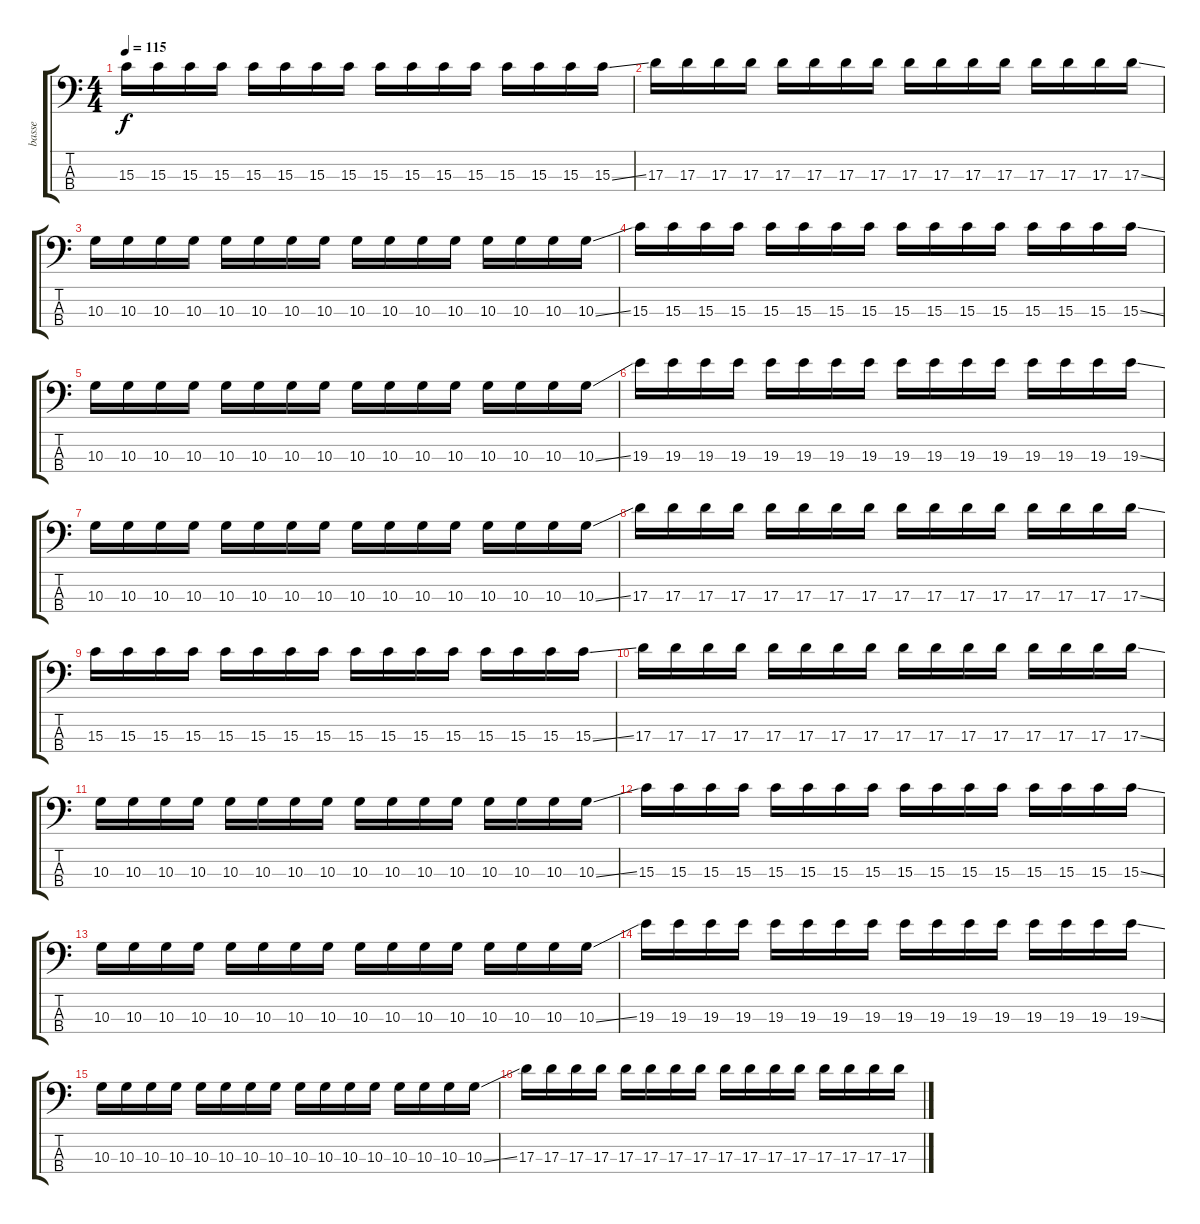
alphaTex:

\track ("basse" "basse") {instrument electricbassfinger}
\staff {score tabs}
\tuning (G2 D2 A1 E1) {hide}
\ts (4 4)
\tempo 115
\clef f4
\ks c
15.3.16{dy f} 15.3.16 15.3.16 15.3.16 15.3.16 15.3.16 15.3.16 15.3.16 15.3.16 15.3.16 15.3.16 15.3.16 15.3.16 15.3.16 15.3.16 15.3{ss}.16 |
17.3.16 17.3.16 17.3.16 17.3.16 17.3.16 17.3.16 17.3.16 17.3.16 17.3.16 17.3.16 17.3.16 17.3.16 17.3.16 17.3.16 17.3.16 17.3{ss}.16 |
10.3.16 10.3.16 10.3.16 10.3.16 10.3.16 10.3.16 10.3.16 10.3.16 10.3.16 10.3.16 10.3.16 10.3.16 10.3.16 10.3.16 10.3.16 10.3{ss}.16 |
15.3.16 15.3.16 15.3.16 15.3.16 15.3.16 15.3.16 15.3.16 15.3.16 15.3.16 15.3.16 15.3.16 15.3.16 15.3.16 15.3.16 15.3.16 15.3{ss}.16 |
10.3.16 10.3.16 10.3.16 10.3.16 10.3.16 10.3.16 10.3.16 10.3.16 10.3.16 10.3.16 10.3.16 10.3.16 10.3.16 10.3.16 10.3.16 10.3{ss}.16 |
19.3.16 19.3.16 19.3.16 19.3.16 19.3.16 19.3.16 19.3.16 19.3.16 19.3.16 19.3.16 19.3.16 19.3.16 19.3.16 19.3.16 19.3.16 19.3{ss}.16 |
10.3.16 10.3.16 10.3.16 10.3.16 10.3.16 10.3.16 10.3.16 10.3.16 10.3.16 10.3.16 10.3.16 10.3.16 10.3.16 10.3.16 10.3.16 10.3{ss}.16 |
17.3.16 17.3.16 17.3.16 17.3.16 17.3.16 17.3.16 17.3.16 17.3.16 17.3.16 17.3.16 17.3.16 17.3.16 17.3.16 17.3.16 17.3.16 17.3{ss}.16 |
15.3.16 15.3.16 15.3.16 15.3.16 15.3.16 15.3.16 15.3.16 15.3.16 15.3.16 15.3.16 15.3.16 15.3.16 15.3.16 15.3.16 15.3.16 15.3{ss}.16 |
17.3.16 17.3.16 17.3.16 17.3.16 17.3.16 17.3.16 17.3.16 17.3.16 17.3.16 17.3.16 17.3.16 17.3.16 17.3.16 17.3.16 17.3.16 17.3{ss}.16 |
10.3.16 10.3.16 10.3.16 10.3.16 10.3.16 10.3.16 10.3.16 10.3.16 10.3.16 10.3.16 10.3.16 10.3.16 10.3.16 10.3.16 10.3.16 10.3{ss}.16 |
15.3.16 15.3.16 15.3.16 15.3.16 15.3.16 15.3.16 15.3.16 15.3.16 15.3.16 15.3.16 15.3.16 15.3.16 15.3.16 15.3.16 15.3.16 15.3{ss}.16 |
10.3.16 10.3.16 10.3.16 10.3.16 10.3.16 10.3.16 10.3.16 10.3.16 10.3.16 10.3.16 10.3.16 10.3.16 10.3.16 10.3.16 10.3.16 10.3{ss}.16 |
19.3.16 19.3.16 19.3.16 19.3.16 19.3.16 19.3.16 19.3.16 19.3.16 19.3.16 19.3.16 19.3.16 19.3.16 19.3.16 19.3.16 19.3.16 19.3{ss}.16 |
10.3.16 10.3.16 10.3.16 10.3.16 10.3.16 10.3.16 10.3.16 10.3.16 10.3.16 10.3.16 10.3.16 10.3.16 10.3.16 10.3.16 10.3.16 10.3{ss}.16 |
17.3.16 17.3.16 17.3.16 17.3.16 17.3.16 17.3.16 17.3.16 17.3.16 17.3.16 17.3.16 17.3.16 17.3.16 17.3.16 17.3.16 17.3.16 17.3{ss}.16
